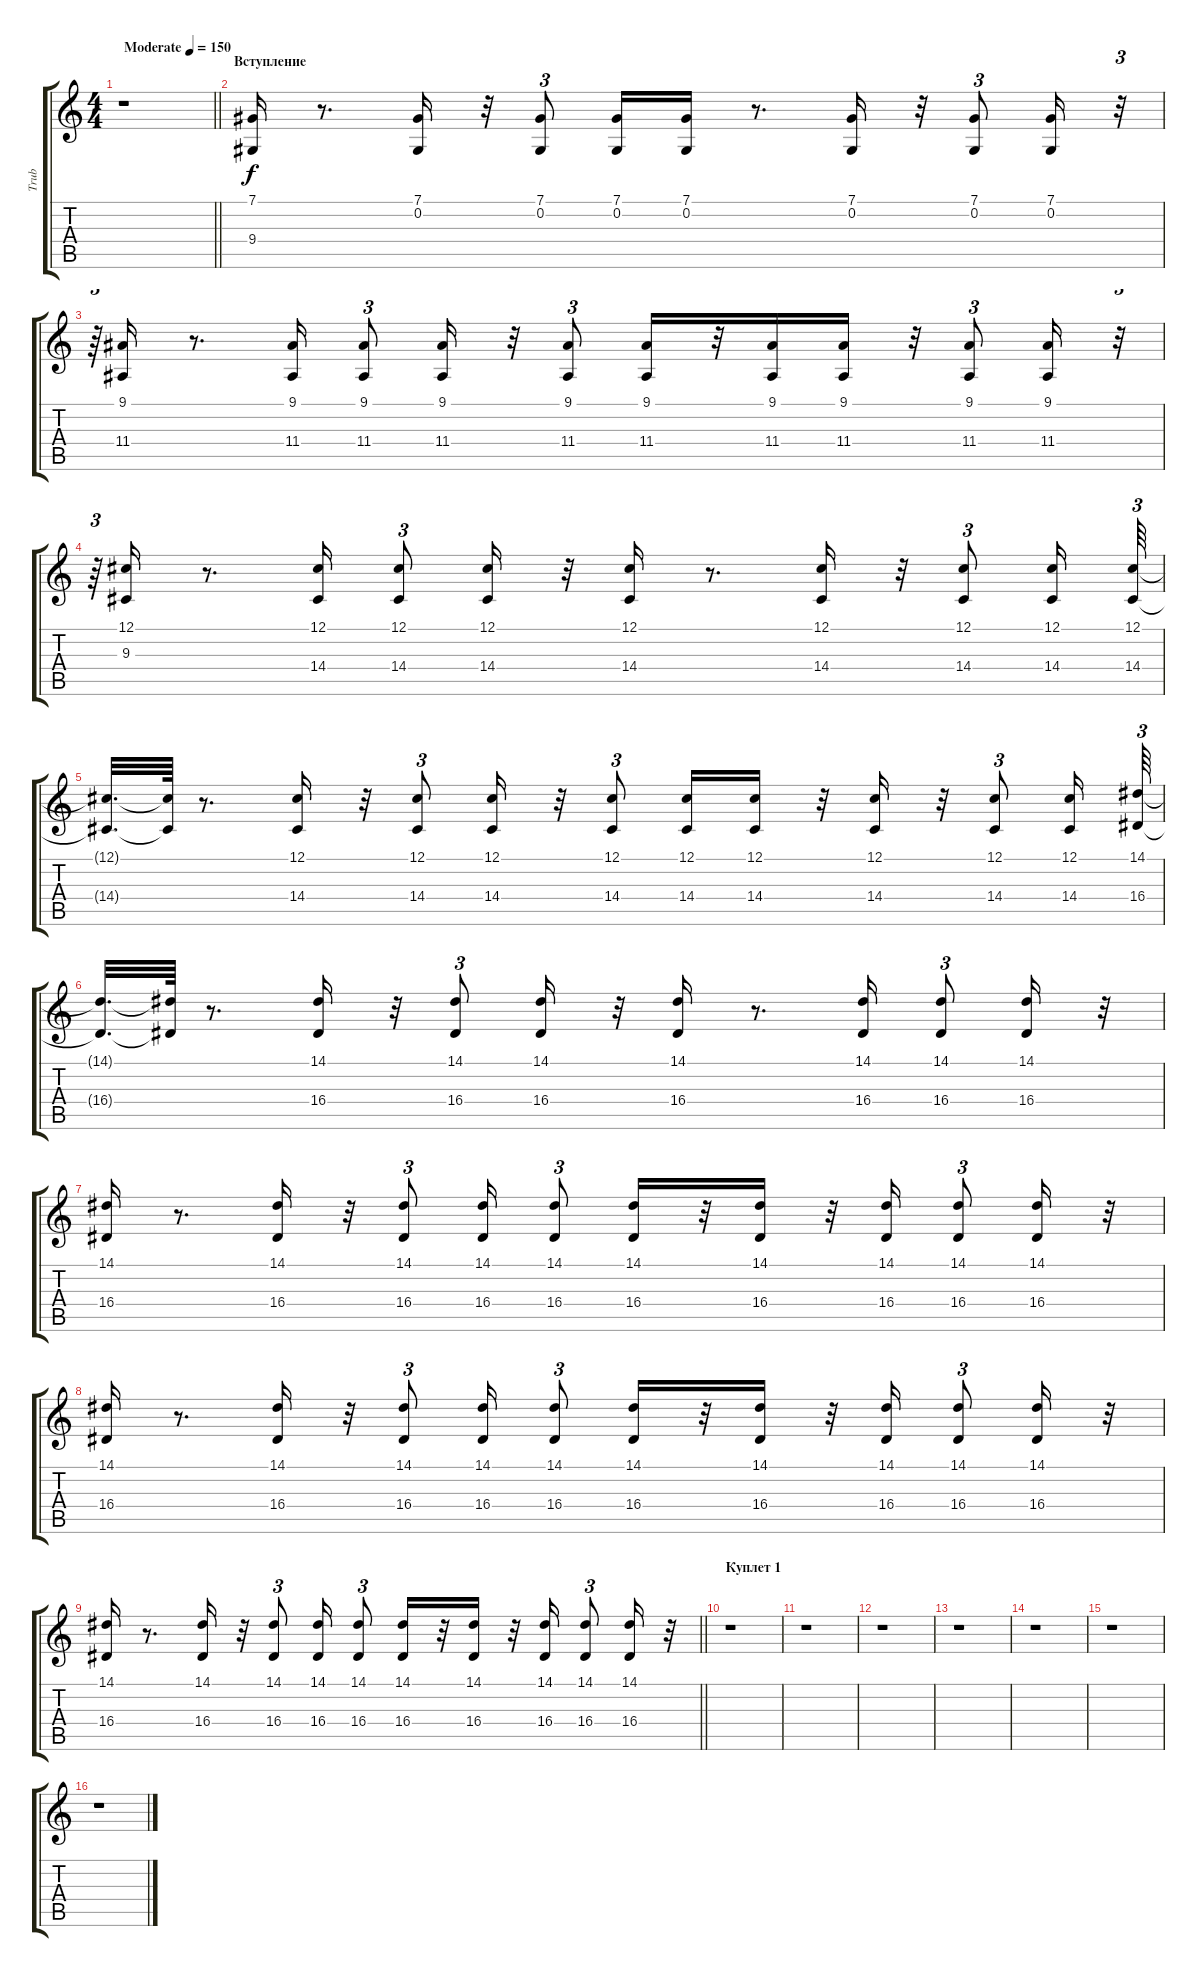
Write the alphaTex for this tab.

\track ("Trub" "Trub") {instrument tuba}
\staff {score tabs}
\tuning (Db4 Ab3 E3 B2 Gb2 Db2) {hide}
\ts (4 4)
\tempo (150 "Moderate")
\clef g2
\barLineRight lightlight
\ks c
r.1{dy f instrument tuba} |
\section ("" "Вступление")
(7.1 9.4).16 r.8{d} (7.1 0.2).16 r.32 (7.1 0.2).8{tu (3 2)} (7.1 0.2).16 (7.1 0.2).16 r.8{d} (7.1 0.2).16 r.32 (7.1 0.2).8{tu (3 2)} (7.1 0.2).16 r.32{tu (3 2)} |
r.64{tu (3 2)} (9.1 11.4).16 r.8{d} (9.1 11.4).16 (9.1 11.4).8{tu (3 2)} (9.1 11.4).16 r.32 (9.1 11.4).8{tu (3 2)} (9.1 11.4).16 r.32 (9.1 11.4).16 (9.1 11.4).16 r.32 (9.1 11.4).8{tu (3 2)} (9.1 11.4).16 r.32{tu (3 2)} |
r.64{tu (3 2)} (12.1 9.3).16 r.8{d} (12.1 14.4).16 (12.1 14.4).8{tu (3 2)} (12.1 14.4).16 r.32 (12.1 14.4).16 r.8{d} (12.1 14.4).16 r.32 (12.1 14.4).8{tu (3 2)} (12.1 14.4).16 (12.1 14.4).64{tu (3 2)} |
(12.1{t} 14.4{t}).32{d} (12.1{t} 14.4{t}).64 r.8{d} (12.1 14.4).16 r.32 (12.1 14.4).8{tu (3 2)} (12.1 14.4).16 r.32 (12.1 14.4).8{tu (3 2)} (12.1 14.4).16 (12.1 14.4).16 r.32 (12.1 14.4).16 r.32 (12.1 14.4).8{tu (3 2)} (12.1 14.4).16 (14.1 16.4).64{tu (3 2)} |
(14.1{t} 16.4{t}).32{d} (14.1{t} 16.4{t}).64 r.8{d} (14.1 16.4).16 r.32 (14.1 16.4).8{tu (3 2)} (14.1 16.4).16 r.32 (14.1 16.4).16 r.8{d} (14.1 16.4).16 (14.1 16.4).8{tu (3 2)} (14.1 16.4).16 r.32 |
(14.1 16.4).16 r.8{d} (14.1 16.4).16 r.32 (14.1 16.4).8{tu (3 2)} (14.1 16.4).16 (14.1 16.4).8{tu (3 2)} (14.1 16.4).16 r.32 (14.1 16.4).16 r.32 (14.1 16.4).16 (14.1 16.4).8{tu (3 2)} (14.1 16.4).16 r.32 |
(14.1 16.4).16 r.8{d} (14.1 16.4).16 r.32 (14.1 16.4).8{tu (3 2)} (14.1 16.4).16 (14.1 16.4).8{tu (3 2)} (14.1 16.4).16 r.32 (14.1 16.4).16 r.32 (14.1 16.4).16 (14.1 16.4).8{tu (3 2)} (14.1 16.4).16 r.32 |
\barLineRight lightlight
(14.1 16.4).16 r.8{d} (14.1 16.4).16 r.32 (14.1 16.4).8{tu (3 2)} (14.1 16.4).16 (14.1 16.4).8{tu (3 2)} (14.1 16.4).16 r.32 (14.1 16.4).16 r.32 (14.1 16.4).16 (14.1 16.4).8{tu (3 2)} (14.1 16.4).16 r.32 |
\section ("" "Куплет 1")
r.1 |
r.1 |
r.1 |
r.1 |
r.1 |
r.1 |
r.1
